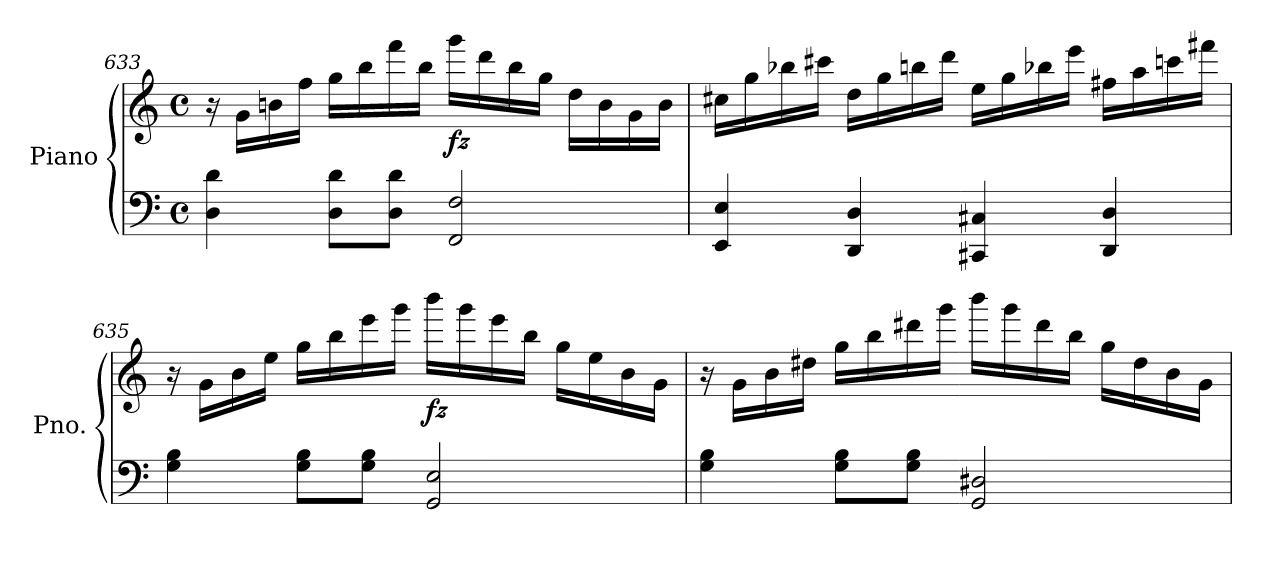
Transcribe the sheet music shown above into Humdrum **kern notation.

**kern	**kern	**dynam
*part1	*part1	*part1
*staff2	*staff1	*staff1/2
*I"Piano	*	*
*I'Pno.	*	*
*clefF4	*clefG2	*
*k[]	*k[]	*
*M4/4	*M4/4	*
*met(c)	*met(c)	*
=633	=633	=633
4D\ 4d\	16r	.
.	16g\LL	.
.	16bn\	.
.	16ff\JJ	.
8D\ 8d\L	16gg\LL	.
.	16bb\	.
8D\ 8d\J	16fff\	.
.	16bb\JJ	.
!	!	!LO:DY:b
2FF/ 2F/	16ggg\LL	fz
.	16ddd\	.
.	16bb\	.
.	16gg\JJ	.
.	16dd\LL	.
.	16b\	.
.	16g\	.
.	16b\JJ	.
!!LO:PB:g=z
=634	=634	=634
4EE/ 4E/	16cc#X\LL	.
.	16gg\	.
.	16bb-X\	.
.	16ccc#X\JJ	.
4DD/ 4D/	16dd\LL	.
.	16gg\	.
.	16bbn\	.
.	16ddd\JJ	.
4CC#X/ 4C#X/	16ee\LL	.
.	16gg\	.
.	16bb-X\	.
.	16eee\JJ	.
4DD/ 4D/	16ff#X\LL	.
.	16aa\	.
.	16cccn\	.
.	16fff#X\JJ	.
=635	=635	=635
4G\ 4B\	16r	.
.	16g\LL	.
.	16b\	.
.	16ee\JJ	.
8G\ 8B\L	16gg\LL	.
.	16bb\	.
8G\ 8B\J	16eee\	.
.	16ggg\JJ	.
!	!	!LO:DY:b
2GG/ 2E/	16bbb\LL	fz
.	16ggg\	.
.	16eee\	.
.	16bb\JJ	.
.	16gg\LL	.
.	16ee\	.
.	16b\	.
.	16g\JJ	.
=636	=636	=636
4G\ 4B\	16r	.
.	16g\LL	.
.	16b\	.
.	16dd#X\JJ	.
8G\ 8B\L	16gg\LL	.
.	16bb\	.
8G\ 8B\J	16ddd#X\	.
.	16ggg\JJ	.
2GG/ 2D#X/	16bbb\LL	.
.	16ggg\	.
.	16ddd#\	.
.	16bb\JJ	.
.	16gg\LL	.
.	16dd#\	.
.	16b\	.
.	16g\JJ	.
=	=	=
*-	*-	*-
